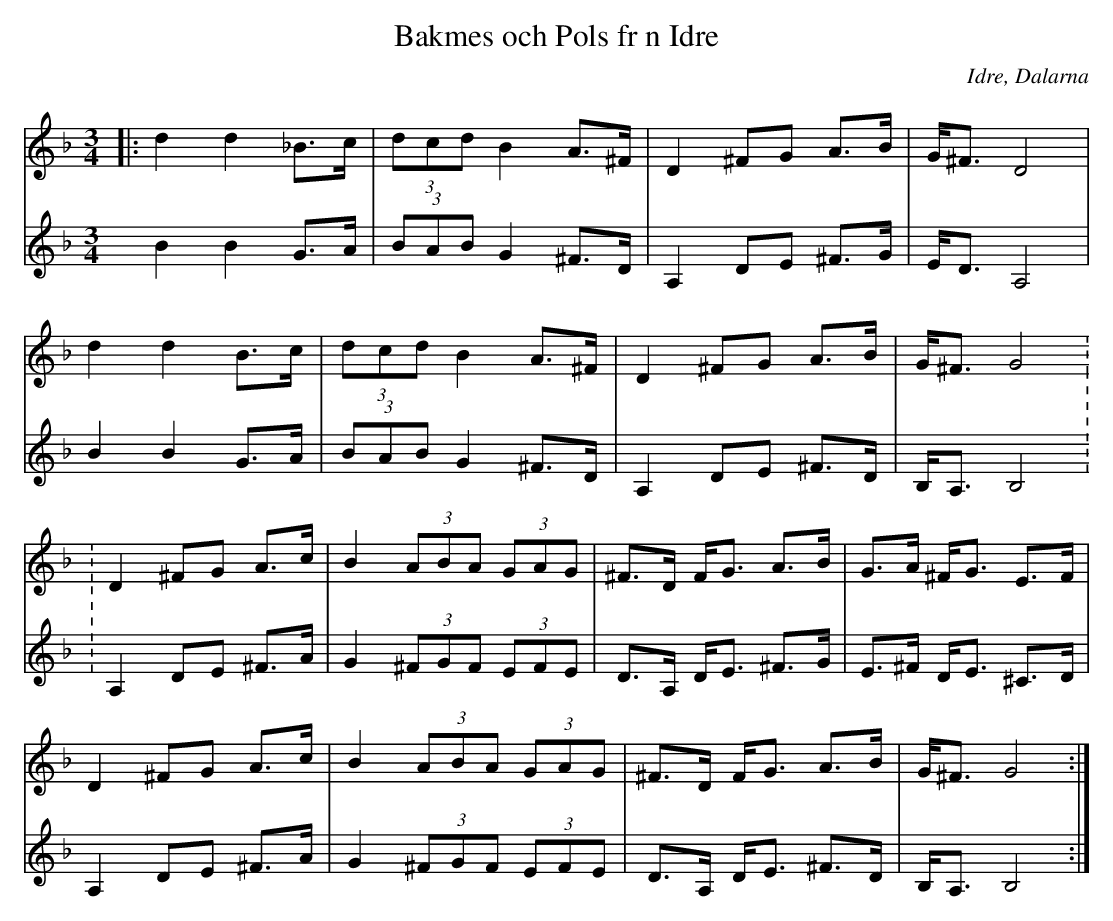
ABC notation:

X:1
T: Bakmes och Pols fr n Idre
O: Idre, Dalarna
M: 3/4
L: 1/8
K: Gdor
V:1
|: d2 d2 _B>c | (3dcd B2 A>^F | D2 ^FG A>B | G<^F D4 |
d2 d2 B>c | (3:2 dcd B2 A>^F | D2 ^FG A>B | G<^F G4 :
: D2 ^FG A>c | B2 (3:2 ABA (3:2 GAG | ^F>D F<G A>B | G>A ^F<G E>F |
D2 ^FG A>c | B2 (3:2 ABA (3:2 GAG | ^F>D F<G A>B | G<^F G4 :|]
V:2
B2 B2 G>A | (3:2 BAB G2 ^F>D | A,2 DE ^F>G | E<D A,4 |
B2 B2 G>A | (3:2 BAB G2 ^F>D | A,2 DE ^F>D | B,<A, B,4 :
: A,2 DE ^F>A | G2 (3:2 ^FGF (3:2 EFE | D>A, D<E ^F>G |E>^F D<E ^C>D |
A,2 DE ^F>A | G2 (3:2 ^FGF (3:2 EFE | D>A, D<E ^F>D | B,<A, B,4 :|]
